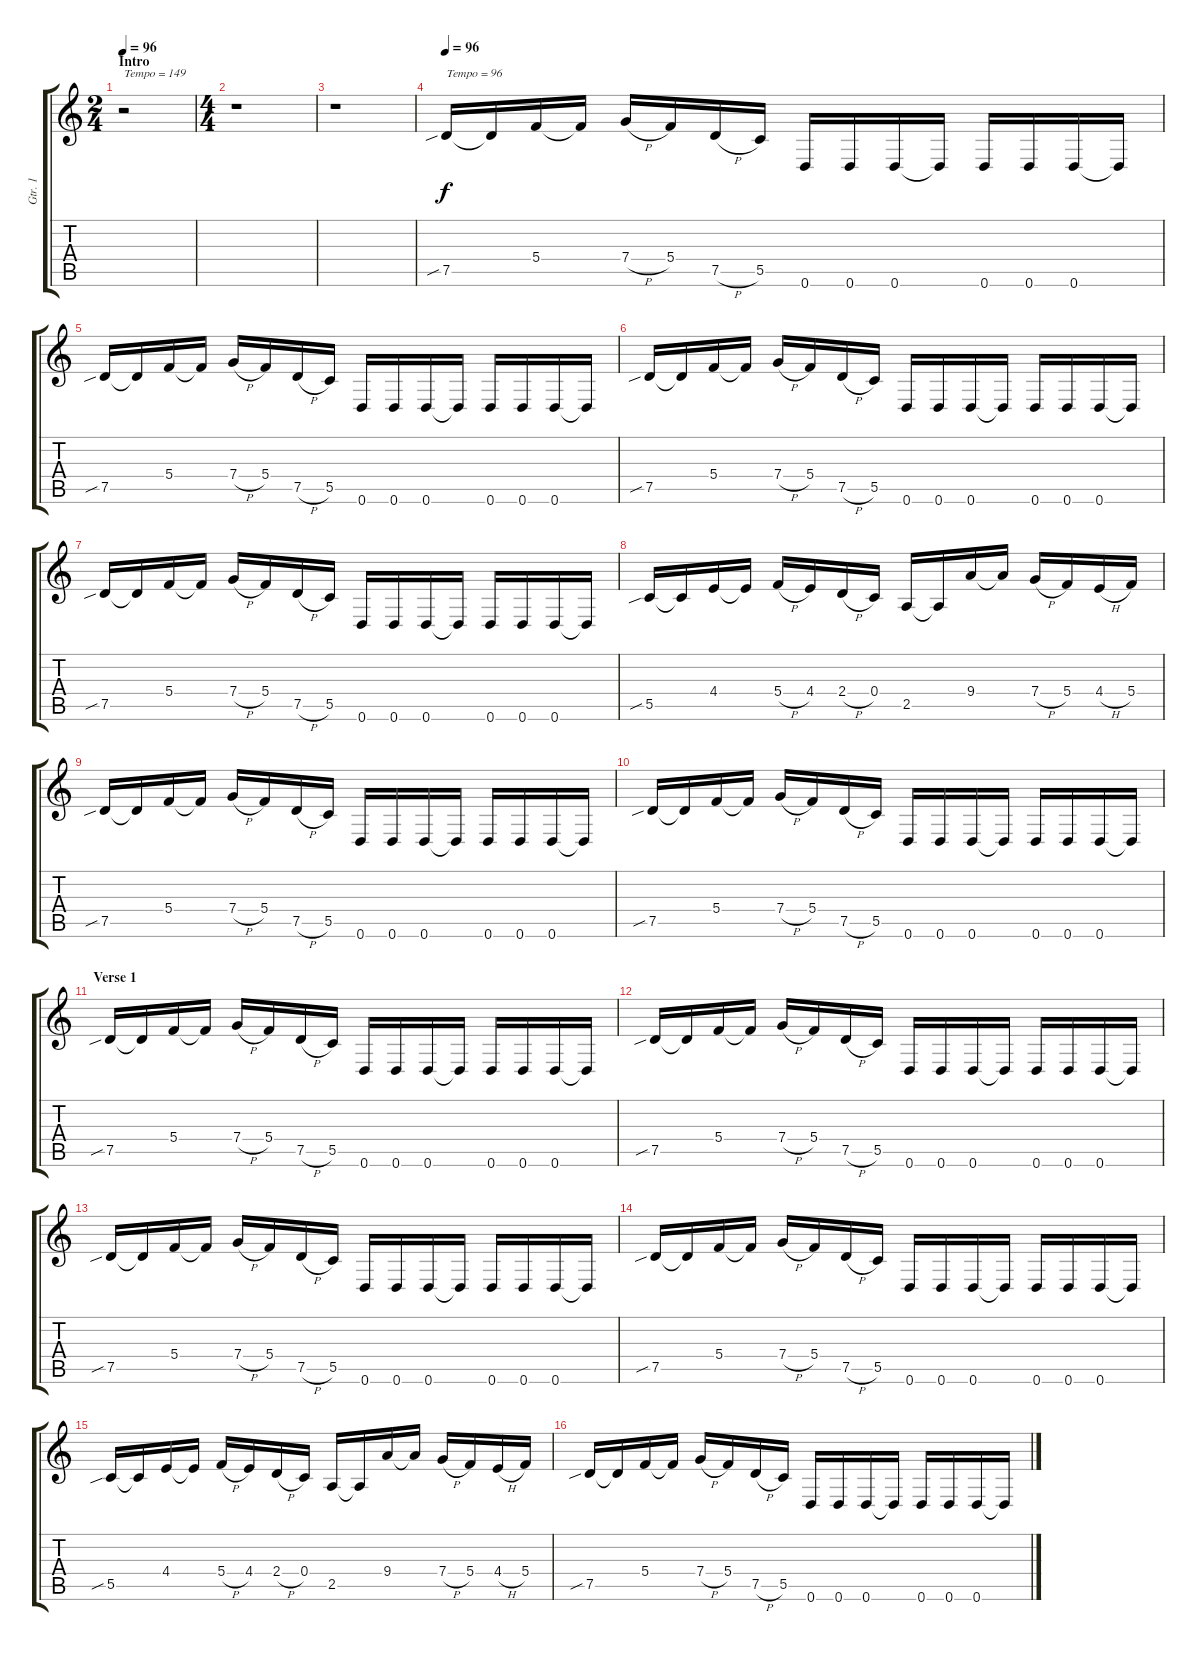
\track ("Gtr. 1" "Gtr. 1") {instrument distortionguitar}
\staff {score tabs}
\tuning (D4 A3 F3 C3 G2 D2) {hide}
\ts (2 4)
\section ("" "Intro")
\tempo 96
\tempo 149
\tempo 96
\clef g2
\ks c
r.2{txt "Tempo = 149" dy f instrument distortionguitar} |
\ts (4 4)
r.1 |
r.1 |
\tempo 96
7.5{sib}.16{txt "Tempo = 96"} 7.5{t}.16 5.4.16 5.4{t}.16 7.4{h}.16 5.4.16 7.5{h}.16 5.5.16 0.6.16 0.6.16 0.6.16 0.6{t}.16 0.6.16 0.6.16 0.6.16 0.6{t}.16 |
7.5{sib}.16 7.5{t}.16 5.4.16 5.4{t}.16 7.4{h}.16 5.4.16 7.5{h}.16 5.5.16 0.6.16 0.6.16 0.6.16 0.6{t}.16 0.6.16 0.6.16 0.6.16 0.6{t}.16 |
7.5{sib}.16 7.5{t}.16 5.4.16 5.4{t}.16 7.4{h}.16 5.4.16 7.5{h}.16 5.5.16 0.6.16 0.6.16 0.6.16 0.6{t}.16 0.6.16 0.6.16 0.6.16 0.6{t}.16 |
7.5{sib}.16 7.5{t}.16 5.4.16 5.4{t}.16 7.4{h}.16 5.4.16 7.5{h}.16 5.5.16 0.6.16 0.6.16 0.6.16 0.6{t}.16 0.6.16 0.6.16 0.6.16 0.6{t}.16 |
5.5{sib}.16 5.5{t}.16 4.4.16 4.4{t}.16 5.4{h}.16 4.4.16 2.4{h}.16 0.4.16 2.5.16 2.5{t}.16 9.4.16 9.4{t}.16 7.4{h}.16 5.4.16 4.4{h}.16 5.4.16 |
7.5{sib}.16 7.5{t}.16 5.4.16 5.4{t}.16 7.4{h}.16 5.4.16 7.5{h}.16 5.5.16 0.6.16 0.6.16 0.6.16 0.6{t}.16 0.6.16 0.6.16 0.6.16 0.6{t}.16 |
7.5{sib}.16 7.5{t}.16 5.4.16 5.4{t}.16 7.4{h}.16 5.4.16 7.5{h}.16 5.5.16 0.6.16 0.6.16 0.6.16 0.6{t}.16 0.6.16 0.6.16 0.6.16 0.6{t}.16 |
\section ("" "Verse 1")
7.5{sib}.16 7.5{t}.16 5.4.16 5.4{t}.16 7.4{h}.16 5.4.16 7.5{h}.16 5.5.16 0.6.16 0.6.16 0.6.16 0.6{t}.16 0.6.16 0.6.16 0.6.16 0.6{t}.16 |
7.5{sib}.16 7.5{t}.16 5.4.16 5.4{t}.16 7.4{h}.16 5.4.16 7.5{h}.16 5.5.16 0.6.16 0.6.16 0.6.16 0.6{t}.16 0.6.16 0.6.16 0.6.16 0.6{t}.16 |
7.5{sib}.16 7.5{t}.16 5.4.16 5.4{t}.16 7.4{h}.16 5.4.16 7.5{h}.16 5.5.16 0.6.16 0.6.16 0.6.16 0.6{t}.16 0.6.16 0.6.16 0.6.16 0.6{t}.16 |
7.5{sib}.16 7.5{t}.16 5.4.16 5.4{t}.16 7.4{h}.16 5.4.16 7.5{h}.16 5.5.16 0.6.16 0.6.16 0.6.16 0.6{t}.16 0.6.16 0.6.16 0.6.16 0.6{t}.16 |
5.5{sib}.16 5.5{t}.16 4.4.16 4.4{t}.16 5.4{h}.16 4.4.16 2.4{h}.16 0.4.16 2.5.16 2.5{t}.16 9.4.16 9.4{t}.16 7.4{h}.16 5.4.16 4.4{h}.16 5.4.16 |
7.5{sib}.16 7.5{t}.16 5.4.16 5.4{t}.16 7.4{h}.16 5.4.16 7.5{h}.16 5.5.16 0.6.16 0.6.16 0.6.16 0.6{t}.16 0.6.16 0.6.16 0.6.16 0.6{t}.16
